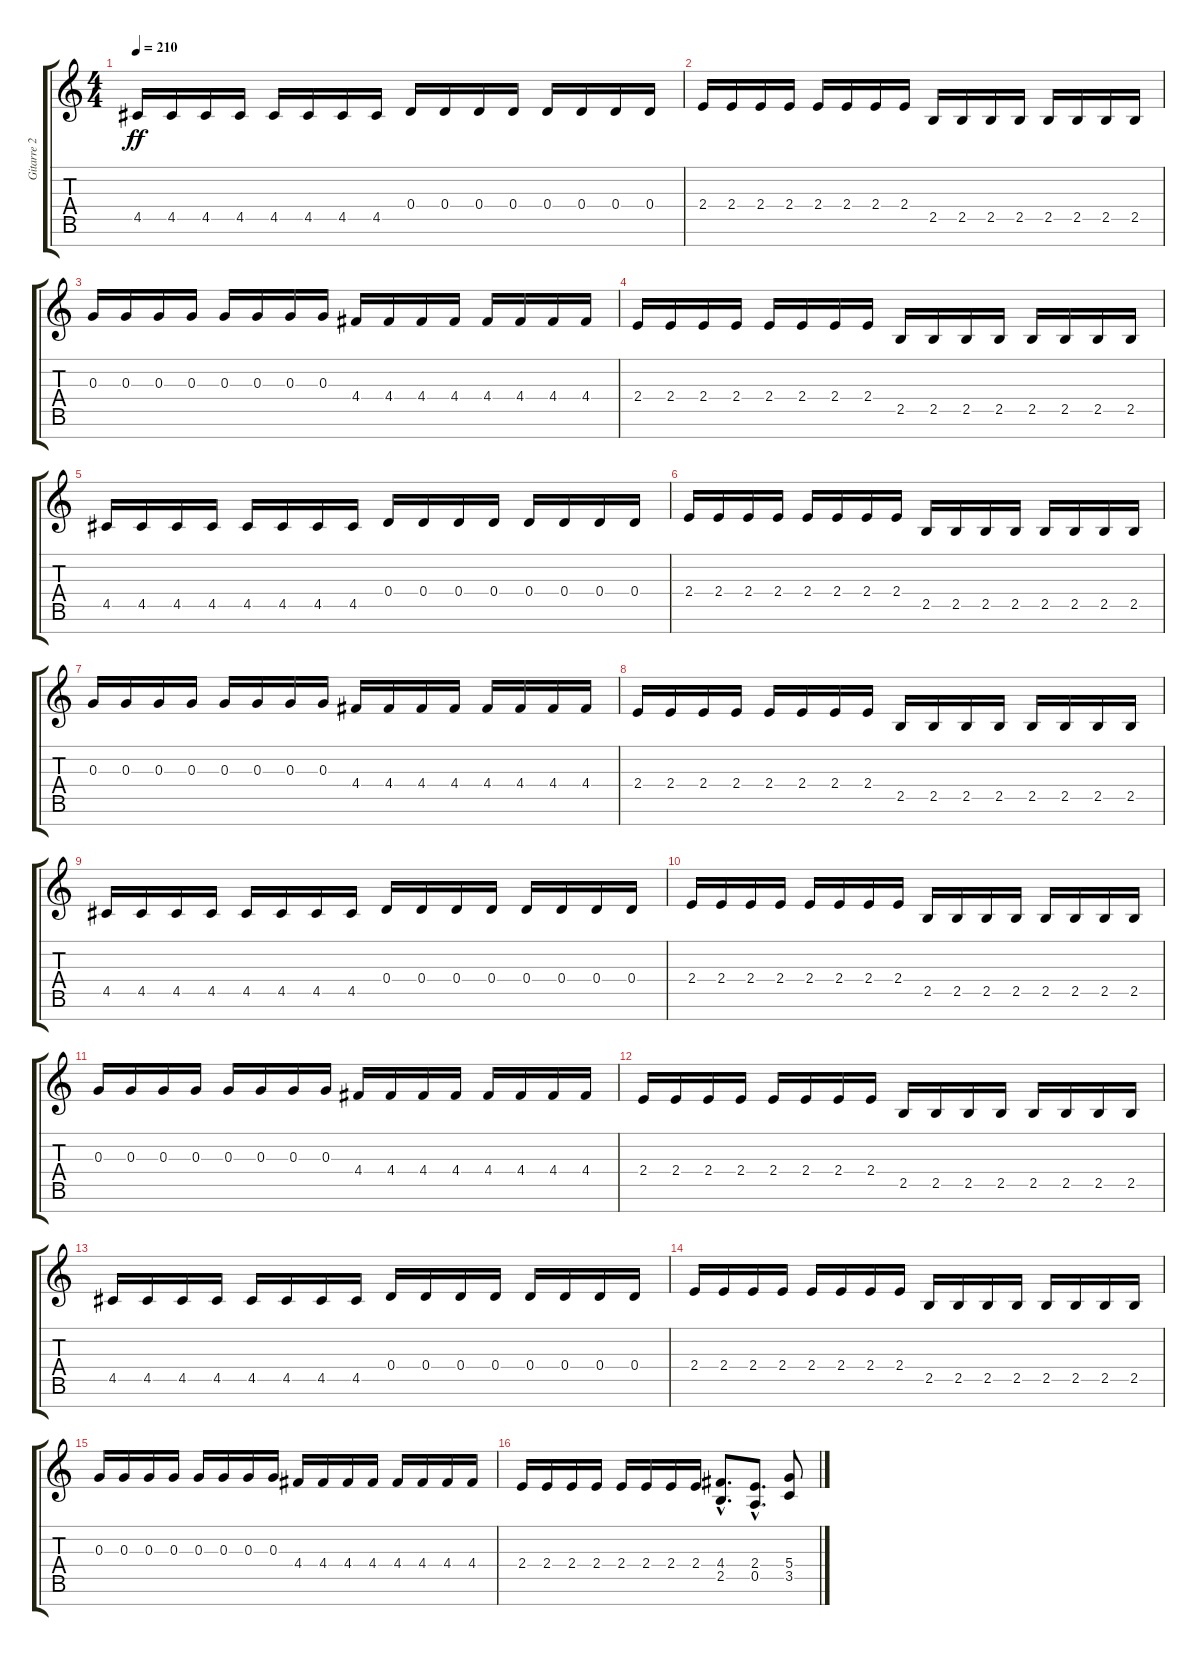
\track ("Gitarre 2" "Gitarre 2") {instrument distortionguitar}
\staff {score tabs}
\tuning (E4 B3 G3 D3 A2 E2 B1) {hide}
\ts (4 4)
\tempo 210
\clef g2
\ks c
4.5.16{dy ff} 4.5.16 4.5.16 4.5.16 4.5.16 4.5.16 4.5.16 4.5.16 0.4.16 0.4.16 0.4.16 0.4.16 0.4.16 0.4.16 0.4.16 0.4.16 |
2.4.16 2.4.16 2.4.16 2.4.16 2.4.16 2.4.16 2.4.16 2.4.16 2.5.16 2.5.16 2.5.16 2.5.16 2.5.16 2.5.16 2.5.16 2.5.16 |
0.3.16 0.3.16 0.3.16 0.3.16 0.3.16 0.3.16 0.3.16 0.3.16 4.4.16 4.4.16 4.4.16 4.4.16 4.4.16 4.4.16 4.4.16 4.4.16 |
2.4.16 2.4.16 2.4.16 2.4.16 2.4.16 2.4.16 2.4.16 2.4.16 2.5.16 2.5.16 2.5.16 2.5.16 2.5.16 2.5.16 2.5.16 2.5.16 |
4.5.16 4.5.16 4.5.16 4.5.16 4.5.16 4.5.16 4.5.16 4.5.16 0.4.16 0.4.16 0.4.16 0.4.16 0.4.16 0.4.16 0.4.16 0.4.16 |
2.4.16 2.4.16 2.4.16 2.4.16 2.4.16 2.4.16 2.4.16 2.4.16 2.5.16 2.5.16 2.5.16 2.5.16 2.5.16 2.5.16 2.5.16 2.5.16 |
0.3.16 0.3.16 0.3.16 0.3.16 0.3.16 0.3.16 0.3.16 0.3.16 4.4.16 4.4.16 4.4.16 4.4.16 4.4.16 4.4.16 4.4.16 4.4.16 |
2.4.16 2.4.16 2.4.16 2.4.16 2.4.16 2.4.16 2.4.16 2.4.16 2.5.16 2.5.16 2.5.16 2.5.16 2.5.16 2.5.16 2.5.16 2.5.16 |
4.5.16 4.5.16 4.5.16 4.5.16 4.5.16 4.5.16 4.5.16 4.5.16 0.4.16 0.4.16 0.4.16 0.4.16 0.4.16 0.4.16 0.4.16 0.4.16 |
2.4.16 2.4.16 2.4.16 2.4.16 2.4.16 2.4.16 2.4.16 2.4.16 2.5.16 2.5.16 2.5.16 2.5.16 2.5.16 2.5.16 2.5.16 2.5.16 |
0.3.16 0.3.16 0.3.16 0.3.16 0.3.16 0.3.16 0.3.16 0.3.16 4.4.16 4.4.16 4.4.16 4.4.16 4.4.16 4.4.16 4.4.16 4.4.16 |
2.4.16 2.4.16 2.4.16 2.4.16 2.4.16 2.4.16 2.4.16 2.4.16 2.5.16 2.5.16 2.5.16 2.5.16 2.5.16 2.5.16 2.5.16 2.5.16 |
4.5.16 4.5.16 4.5.16 4.5.16 4.5.16 4.5.16 4.5.16 4.5.16 0.4.16 0.4.16 0.4.16 0.4.16 0.4.16 0.4.16 0.4.16 0.4.16 |
2.4.16 2.4.16 2.4.16 2.4.16 2.4.16 2.4.16 2.4.16 2.4.16 2.5.16 2.5.16 2.5.16 2.5.16 2.5.16 2.5.16 2.5.16 2.5.16 |
0.3.16 0.3.16 0.3.16 0.3.16 0.3.16 0.3.16 0.3.16 0.3.16 4.4.16 4.4.16 4.4.16 4.4.16 4.4.16 4.4.16 4.4.16 4.4.16 |
2.4.16 2.4.16 2.4.16 2.4.16 2.4.16 2.4.16 2.4.16 2.4.16 (4.4{hac} 2.5{hac}).8{d} (2.4{hac} 0.5{hac}).8{d} (5.4 3.5).8
